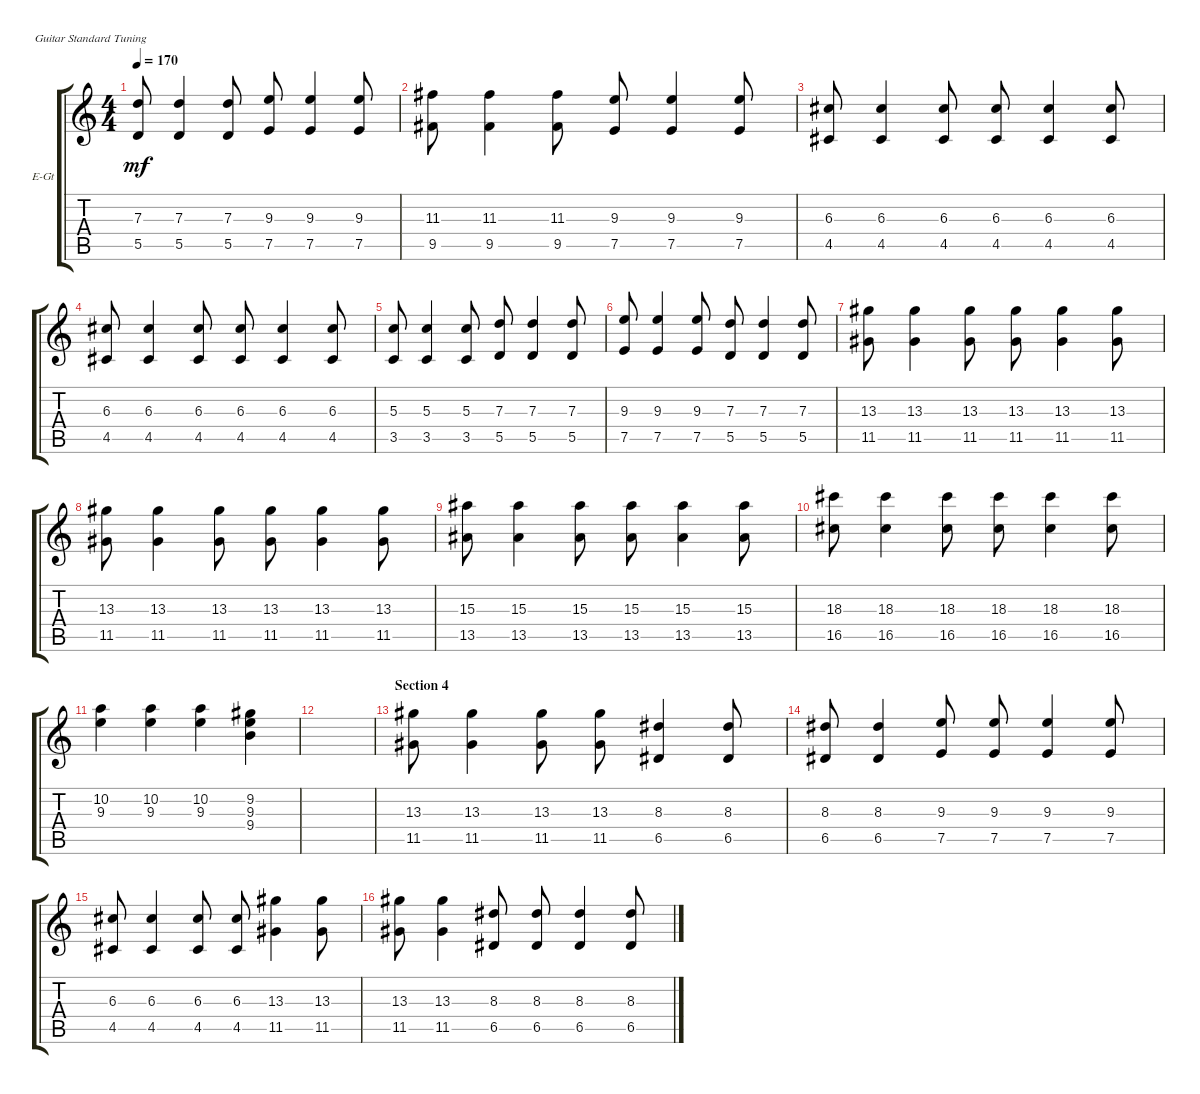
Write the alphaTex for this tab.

\defaultSystemsLayout 4
\bracketExtendMode groupsimilarinstruments
\firstSystemTrackNameOrientation horizontal
\otherSystemsTrackNameOrientation horizontal
\track ("Lead Guitar" "E-Gt") {instrument distortionguitar}
\staff {score tabs}
\tuning (E4 B3 G3 D3 A2 E2)
\ts (4 4)
\tempo 170
\clef g2
\ks c
(5.5 7.3).8{dy mf} (5.5 7.3).4 (5.5 7.3).8 (7.5 9.3).8 (7.5 9.3).4 (7.5 9.3).8 |
(9.5 11.3).8 (9.5 11.3).4 (9.5 11.3).8 (7.5 9.3).8 (7.5 9.3).4 (7.5 9.3).8 |
(4.5 6.3).8 (4.5 6.3).4 (4.5 6.3).8 (4.5 6.3).8 (4.5 6.3).4 (4.5 6.3).8 |
(4.5 6.3).8 (4.5 6.3).4 (4.5 6.3).8 (4.5 6.3).8 (4.5 6.3).4 (4.5 6.3).8 |
(3.5 5.3).8 (3.5 5.3).4 (3.5 5.3).8 (5.5 7.3).8 (5.5 7.3).4 (5.5 7.3).8 |
(7.5 9.3).8 (7.5 9.3).4 (7.5 9.3).8 (5.5 7.3).8 (5.5 7.3).4 (5.5 7.3).8 |
(11.5 13.3).8 (11.5 13.3).4 (11.5 13.3).8 (11.5 13.3).8 (11.5 13.3).4 (11.5 13.3).8 |
(11.5 13.3).8 (11.5 13.3).4 (11.5 13.3).8 (11.5 13.3).8 (11.5 13.3).4 (11.5 13.3).8 |
(13.5 15.3).8 (13.5 15.3).4 (13.5 15.3).8 (13.5 15.3).8 (13.5 15.3).4 (13.5 15.3).8 |
(16.5 18.3).8 (16.5 18.3).4 (16.5 18.3).8 (16.5 18.3).8 (16.5 18.3).4 (16.5 18.3).8 |
(9.3 10.2).4 (9.3 10.2).4 (9.3 10.2).4 (9.3 9.4 9.2).4 |
|
\section ("" "Section 4")
(11.5 13.3).8 (11.5 13.3).4 (11.5 13.3).8 (11.5 13.3).8 (6.5 8.3).4 (6.5 8.3).8 |
(6.5 8.3).8 (6.5 8.3).4 (7.5 9.3).8 (7.5 9.3).8 (7.5 9.3).4 (7.5 9.3).8 |
(4.5 6.3).8 (4.5 6.3).4 (4.5 6.3).8 (4.5 6.3).8 (11.5 13.3).4 (11.5 13.3).8 |
(11.5 13.3).8 (11.5 13.3).4 (6.5 8.3).8 (6.5 8.3).8 (6.5 8.3).4 (6.5 8.3).8
